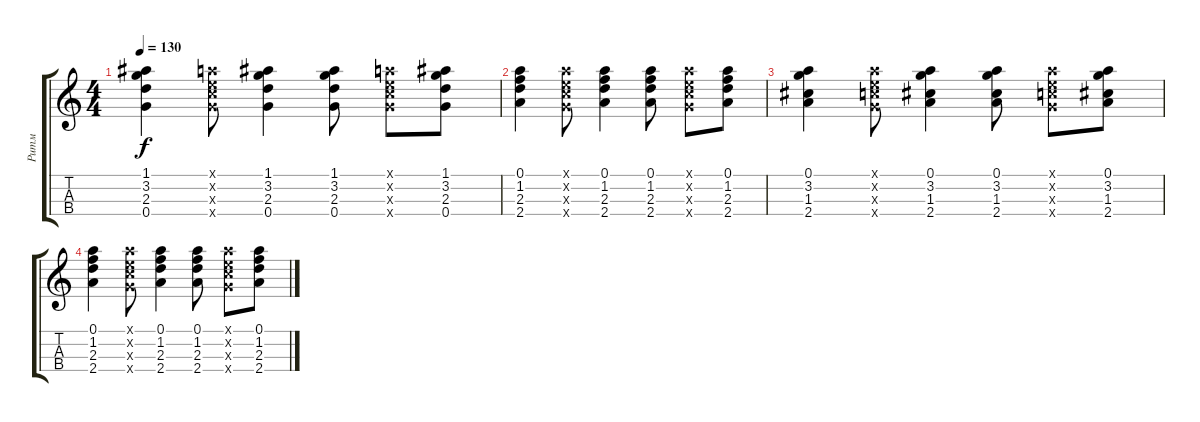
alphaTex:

\track ("Ритм" "Ритм") {instrument acousticguitarsteel}
\staff {score tabs}
\tuning (A4 E4 C4 G3) {hide}
\ts (4 4)
\tempo 130
\clef g2
\ks c
(1.1 3.2 2.3 0.4).4{dy f} (0.1{x} 0.2{x} 0.3{x} 0.4{x}).8 (1.1 3.2 2.3 0.4).4 (1.1 3.2 2.3 0.4).8 (0.1{x} 0.2{x} 0.3{x} 0.4{x}).8 (1.1 3.2 2.3 0.4).8 |
(0.1 1.2 2.3 2.4).4 (0.1{x} 0.2{x} 0.3{x} 0.4{x}).8 (0.1 1.2 2.3 2.4).4 (0.1 1.2 2.3 2.4).8 (0.1{x} 0.2{x} 0.3{x} 0.4{x}).8 (0.1 1.2 2.3 2.4).8 |
(0.1 3.2 1.3 2.4).4 (0.1{x} 0.2{x} 0.3{x} 0.4{x}).8 (0.1 3.2 1.3 2.4).4 (0.1 3.2 1.3 2.4).8 (0.1{x} 0.2{x} 0.3{x} 0.4{x}).8 (0.1 3.2 1.3 2.4).8 |
(0.1 1.2 2.3 2.4).4 (0.1{x} 0.2{x} 0.3{x} 0.4{x}).8 (0.1 1.2 2.3 2.4).4 (0.1 1.2 2.3 2.4).8 (0.1{x} 0.2{x} 0.3{x} 0.4{x}).8 (0.1 1.2 2.3 2.4).8
